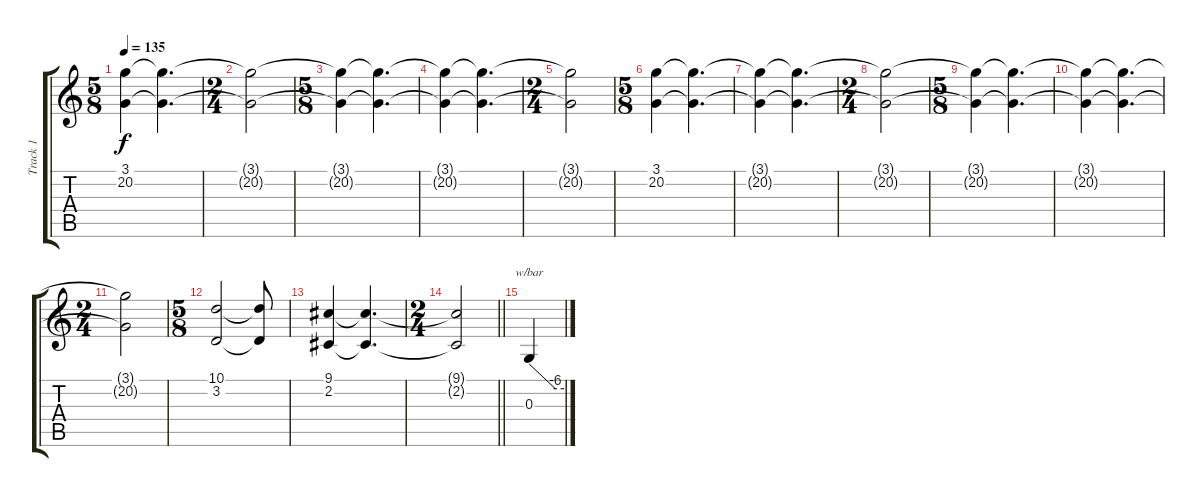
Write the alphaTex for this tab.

\track ("Track 1" "Track 1") {instrument acousticgrandpiano}
\staff {score tabs}
\tuning (E4 B3 G3 D3 A2 E2) {hide}
\ts (5 8)
\tempo 135
\clef g2
\ks c
(3.1{t} 20.2{t}).4{dy f} (3.1{t} 20.2{t}).4{d} |
\ts (2 4)
(3.1{t} 20.2{t}).2 |
\ts (5 8)
(3.1{t} 20.2{t}).4 (3.1{t} 20.2{t}).4{d} |
(3.1{t} 20.2{t}).4 (3.1{t} 20.2{t}).4{d} |
\ts (2 4)
(3.1{t} 20.2{t}).2 |
\ts (5 8)
(3.1 20.2).4{volume 13 instrument stringensemble1} (3.1{t} 20.2{t}).4{d} |
(3.1{t} 20.2{t}).4 (3.1{t} 20.2{t}).4{d} |
\ts (2 4)
(3.1{t} 20.2{t}).2 |
\ts (5 8)
(3.1{t} 20.2{t}).4 (3.1{t} 20.2{t}).4{d} |
(3.1{t} 20.2{t}).4 (3.1{t} 20.2{t}).4{d} |
\ts (2 4)
(3.1{t} 20.2{t}).2 |
\ts (5 8)
(10.1 3.2).2{instrument rockorgan} (10.1{t} 3.2{t}).8 |
(9.1 2.2).4 (9.1{t} 2.2{t}).4{d} |
\ts (2 4)
\barLineRight lightlight
(9.1{t} 2.2{t}).2 |
\section ("" "")
0.3.4{tbe (custom default 0 0 45 -24 60 -24)}
